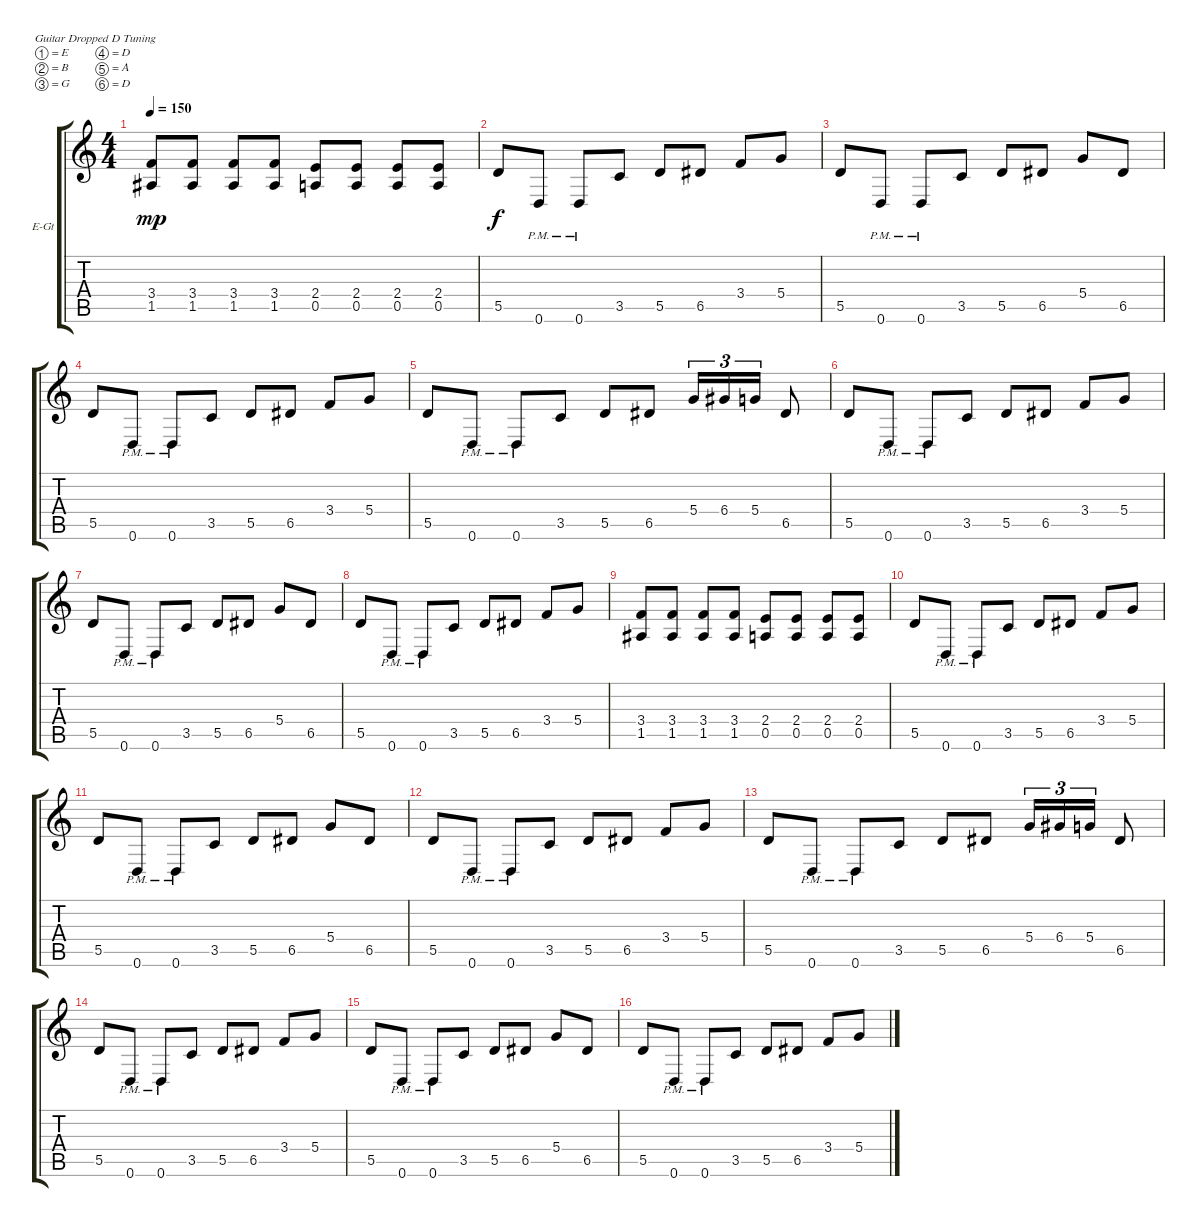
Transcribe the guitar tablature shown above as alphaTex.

\defaultSystemsLayout 4
\bracketExtendMode groupsimilarinstruments
\firstSystemTrackNameOrientation horizontal
\otherSystemsTrackNameOrientation horizontal
\track ("Electric Guitar" "E-Gt") {instrument distortionguitar}
\staff {score tabs}
\tuning (E4 B3 G3 D3 A2 D2)
\ts (4 4)
\tempo 150
\clef g2
\ks c
(1.5 3.4).8{dy mp} (1.5 3.4).8 (1.5 3.4).8 (1.5 3.4).8 (0.5 2.4).8 (0.5 2.4).8 (0.5 2.4).8 (0.5 2.4).8 |
5.5.8{dy f} 0.6{pm}.8 0.6{pm}.8 3.5.8 5.5.8 6.5.8 3.4.8 5.4.8 |
5.5.8 0.6{pm}.8 0.6{pm}.8 3.5.8 5.5.8 6.5.8 5.4.8 6.5.8 |
5.5.8 0.6{pm}.8 0.6{pm}.8 3.5.8 5.5.8 6.5.8 3.4.8 5.4.8 |
5.5.8 0.6{pm}.8 0.6{pm}.8 3.5.8 5.5.8 6.5.8 5.4.16{tu (3 2)} 6.4.16{tu (3 2)} 5.4.16{tu (3 2)} 6.5.8 |
5.5.8 0.6{pm}.8 0.6{pm}.8 3.5.8 5.5.8 6.5.8 3.4.8 5.4.8 |
5.5.8 0.6{pm}.8 0.6{pm}.8 3.5.8 5.5.8 6.5.8 5.4.8 6.5.8 |
5.5.8 0.6{pm}.8 0.6{pm}.8 3.5.8 5.5.8 6.5.8 3.4.8 5.4.8 |
(1.5 3.4).8 (1.5 3.4).8 (1.5 3.4).8 (1.5 3.4).8 (0.5 2.4).8 (0.5 2.4).8 (0.5 2.4).8 (0.5 2.4).8 |
5.5.8 0.6{pm}.8 0.6{pm}.8 3.5.8 5.5.8 6.5.8 3.4.8 5.4.8 |
5.5.8 0.6{pm}.8 0.6{pm}.8 3.5.8 5.5.8 6.5.8 5.4.8 6.5.8 |
5.5.8 0.6{pm}.8 0.6{pm}.8 3.5.8 5.5.8 6.5.8 3.4.8 5.4.8 |
5.5.8 0.6{pm}.8 0.6{pm}.8 3.5.8 5.5.8 6.5.8 5.4.16{tu (3 2)} 6.4.16{tu (3 2)} 5.4.16{tu (3 2)} 6.5.8 |
5.5.8 0.6{pm}.8 0.6{pm}.8 3.5.8 5.5.8 6.5.8 3.4.8 5.4.8 |
5.5.8 0.6{pm}.8 0.6{pm}.8 3.5.8 5.5.8 6.5.8 5.4.8 6.5.8 |
5.5.8 0.6{pm}.8 0.6{pm}.8 3.5.8 5.5.8 6.5.8 3.4.8 5.4.8
